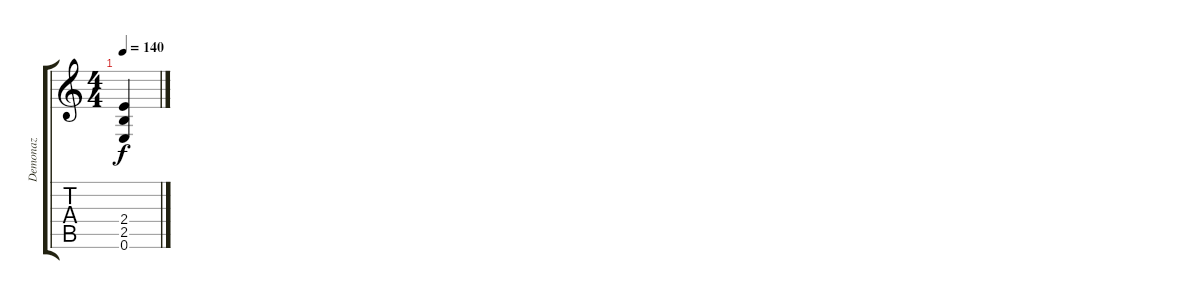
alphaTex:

\track ("Demonaz" "Demonaz") {instrument distortionguitar}
\staff {score tabs}
\tuning (E4 B3 G3 D3 A2 E2) {hide}
\ts (4 4)
\tempo 140
\clef g2
\ks c
(2.4 2.5 0.6).4{dy f}
